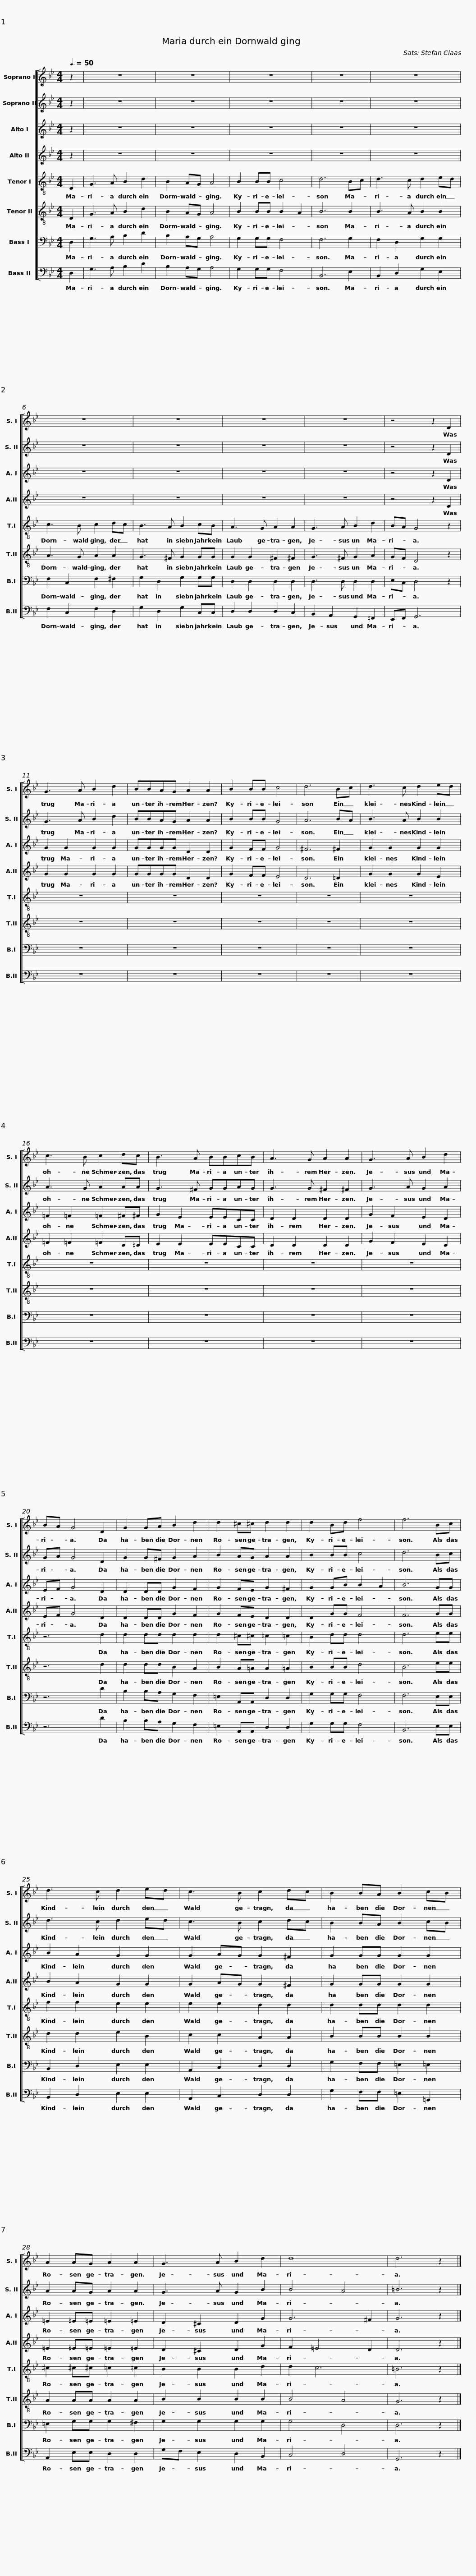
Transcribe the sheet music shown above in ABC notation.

X:1
%%score [ 1 2 3 4 5 6 7 8 ]
L:1/8
Q:3/8=50
M:4/4
I:linebreak $
K:Bb
V:1 treble
V:2 treble
V:3 treble
V:4 treble
V:5 treble-8
V:6 treble-8
V:7 bass
V:8 bass
V:1
 z2 | z8 | z8 | z8 | z8 | %5
 z8 |$ z8 | z8 | z8 | z8 |$ %10
 z4 z2 D2 | G3 A B2 d2 | BBAG A2 A2 | B2 BB c4 | d6 Bc |$ %15
 d3 c d2 ed | c3 B c2 dc | B3 A BBcB | A3 G A2 A2 |$ G3 A B2 d2 | %20
 BA G4 D2 | G2 GA B2 d2 | d2 ^c^c d2 d2 | d2 Bd f4 |$ f6 Bc | %25
 d3 c d2 ed | c3 B c2 dc | B2 BA B2 cB |$ A2 AG A2 A2 | G3 A B2 d2 | %30
 d8 | d6 z2 |] %32
V:2
 z2 | z8 | z8 | z8 | z8 | %5
 z8 |$ z8 | z8 | z8 | z8 |$ %10
 z4 z2 D2 | G3 A B2 d2 | BBAG A2 A2 | B2 BB G4 | A6 BA |$ %15
 B3 A B2 B2 | A3 G A2 AA | G3 ^F GGAG | G3 G ^F2 ^F2 |$ G3 A G2 A2 | %20
 GA G4 D2 | G2 G^F G2 A2 | B2 AG A2 A2 | B2 BB c4 |$ d6 Bc | %25
 d3 c d2 ed | c3 B c2 dc | B2 BA B2 cB |$ A2 AG A2 A2 | G3 A G2 B2 | %30
 B4 A4 | =B6 z2 |] %32
V:3
 z2 | z8 | z8 | z8 | z8 | %5
 z8 |$ z8 | z8 | z8 | z8 |$ %10
 z4 z2 D2 | G2 G2 G2 G2 | GGGG D2 D2 | G2 FF G4 | ^F6 ^F2 |$ %15
 G2 G2 G2 G2 | =F2 =F2 =F2 ^F^F | G2 E2 EECC | D2 D2 D2 D2 |$ G2 F2 E2 D2 | %20
 EF G4 D2 | D2 DD G2 F2 | G2 FE G2 ^F2 | G2 GB B2 A2 |$ B6 GG | %25
 B2 A2 G2 G2 | G2 AG G2 ^F2 | G2 GG G2 G2 |$ =E2 =E=E =E2 =E2 | D2 ^C2 D2 G2 | %30
 G6 ^F2 | G6 z2 |] %32
V:4
 z2 | z8 | z8 | z8 | z8 | %5
 z8 |$ z8 | z8 | z8 | z8 |$ %10
 z4 z2 D2 | G2 G2 G2 G2 | GGGG D2 D2 | G2 FF E4 | D6 =D2 |$ %15
 G2 G2 G2 E2 | =F2 =F2 =F2 D=D | E2 E2 EECC | D2 D2 D2 D2 |$ G2 F2 E2 D2 | %20
 EF G4 D2 | D2 DD G2 F2 | G2 FE D2 D2 | D2 GG F4 |$ F6 GG | %25
 B2 A2 G2 G2 | G2 AG G2 ^F2 | G2 GG G2 G2 |$ =E2 =E=E =E2 =E2 | D2 ^C2 D2 G2 | %30
 F2 =E4 D2 | D6 z2 |] %32
V:5
 D2 | G3 A B2 d2 | B2 AG A4 | B2 BB c4 | d6 Bc | %5
 d3 c d2 ed |$ c3 B c2 dc | B3 A B2 cB | A3 G A2 A2 | G3 A B2 d2 |$ %10
 BA G4 z2 | z8 | z8 | z8 | z8 |$ %15
 z8 | z8 | z8 | z8 |$ z8 | %20
 z6 d2 | d2 dd d2 d2 | d2 ^c^c =c2 =c2 | B2 dd d4 |$ d6 ee | %25
 f2 f2 e2 e2 | e2 e2 d2 d2 | d2 dd d2 d2 |$ ^c2 ^c^c =c2 =c2 | B2 B2 B2 d2 | %30
 d2 c6 | =B6 z2 |] %32
V:6
 D2 | G3 A B2 d2 | B2 AG A4 | B2 BB B2 A2 | B6 B2 | %5
 B3 A B2 B2 |$ A3 G A2 A2 | G3 ^F G2 GG | G2 G2 ^F2 ^F2 | G3 ^F G2 A2 |$ %10
 GF D4 z2 | z8 | z8 | z8 | z8 |$ %15
 z8 | z8 | z8 | z8 |$ z8 | %20
 z6 d2 | d2 dd B2 A2 | B2 A=A A2 =A2 | B2 BB d4 |$ B6 ee | %25
 d2 d2 e2 B2 | c2 c2 A2 A2 | B2 BB B2 B2 |$ A2 AA A2 A2 | B2 B2 B2 B2 | %30
 B4 A4 | G6 z2 |] %32
V:7
 D,2 | G,3 A, B,2 D2 | B,2 A,G, A,4 | G,2 G,G, F,4 | F,6 G,2 | %5
 F,2 D,2 G,2 G,2 |$ F,2 C,2 F,2 ^F,2 | G,2 D,2 G,2 G,G, | D,2 D,2 D,2 D,2 | D,3 D, D,2 D,2 |$ %10
 E,C, D,4 z2 | z8 | z8 | z8 | z8 |$ %15
 z8 | z8 | z8 | z8 |$ z8 | %20
 z6 D2 | B,2 B,A, G,2 F,2 | =E,2 A,,A,, D,2 D,2 | G,2 G,G, F,4 |$ F,6 E,E, | %25
 B,,2 D,2 E,2 E,2 | A,,2 C,2 D,2 D,2 | G,2 F,F, =E,2 =E,2 |$ =E,2 G,G, G,2 ^F,2 | G,2 G,2 G,2 G,2 | %30
 G,4 D,4 | D,6 z2 |] %32
V:8
 D,2 | G,3 A, B,2 D2 | B,2 A,G, A,4 | G,2 G,G, F,4 | B,,6 E,2 | %5
 B,,2 D,2 G,2 E,2 |$ F,2 C,2 F,2 D,2 | G,2 D,2 G,2 C,C, | D,2 D,2 D,2 C,2 | B,,2 A,,2 G,,2 =F,,2 |$ %10
 E,,F,, G,,6 | z8 | z8 | z8 | z8 |$ %15
 z8 | z8 | z8 | z8 |$ z8 | %20
 z6 D2 | B,2 B,A, G,2 F,2 | =E,2 A,,A,, D,2 D,2 | G,2 G,G, F,4 |$ B,,6 E,E, | %25
 B,,2 D,2 E,2 E,2 | A,,2 C,2 D,2 D,2 | G,2 F,F, =E,2 =G,,2 |$ A,,2 E,E, D,2 D,2 | G,F, E,2 D,2 B,,2 | %30
 C,4 D,4 | G,,6 z2 |] %32
